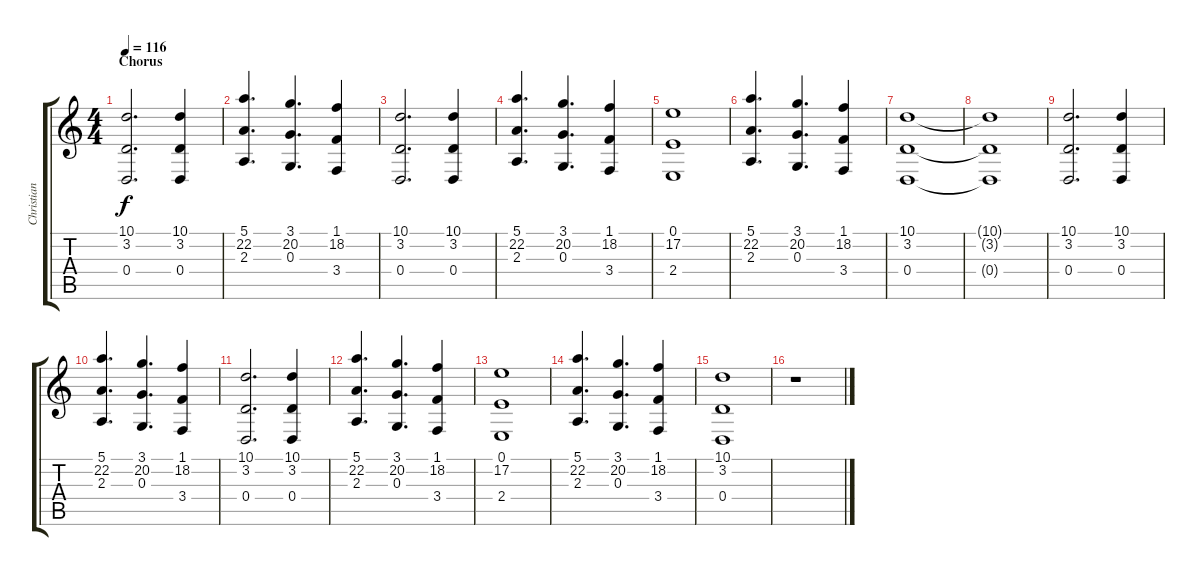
\track ("Christian Lorenz [Flake]" "Christian ") {instrument brightacousticpiano}
\staff {score tabs}
\tuning (E4 B3 G3 D3 A2 E2) {hide}
\ts (4 4)
\section ("" "Chorus")
\tempo 116
\clef g2
\ks c
(10.1 3.2 0.4).2{d dy f} (10.1 3.2 0.4).4 |
(5.1 22.2 2.3).4{d} (3.1 20.2 0.3).4{d} (1.1 18.2 3.4).4 |
(10.1 3.2 0.4).2{d} (10.1 3.2 0.4).4 |
(5.1 22.2 2.3).4{d} (3.1 20.2 0.3).4{d} (1.1 18.2 3.4).4 |
(0.1 17.2 2.4).1 |
(5.1 22.2 2.3).4{d} (3.1 20.2 0.3).4{d} (1.1 18.2 3.4).4 |
(10.1 3.2 0.4).1 |
(10.1{t} 3.2{t} 0.4{t}).1 |
(10.1 3.2 0.4).2{d} (10.1 3.2 0.4).4 |
(5.1 22.2 2.3).4{d} (3.1 20.2 0.3).4{d} (1.1 18.2 3.4).4 |
(10.1 3.2 0.4).2{d} (10.1 3.2 0.4).4 |
(5.1 22.2 2.3).4{d} (3.1 20.2 0.3).4{d} (1.1 18.2 3.4).4 |
(0.1 17.2 2.4).1 |
(5.1 22.2 2.3).4{d} (3.1 20.2 0.3).4{d} (1.1 18.2 3.4).4 |
(10.1 3.2 0.4).1 |
r.1
